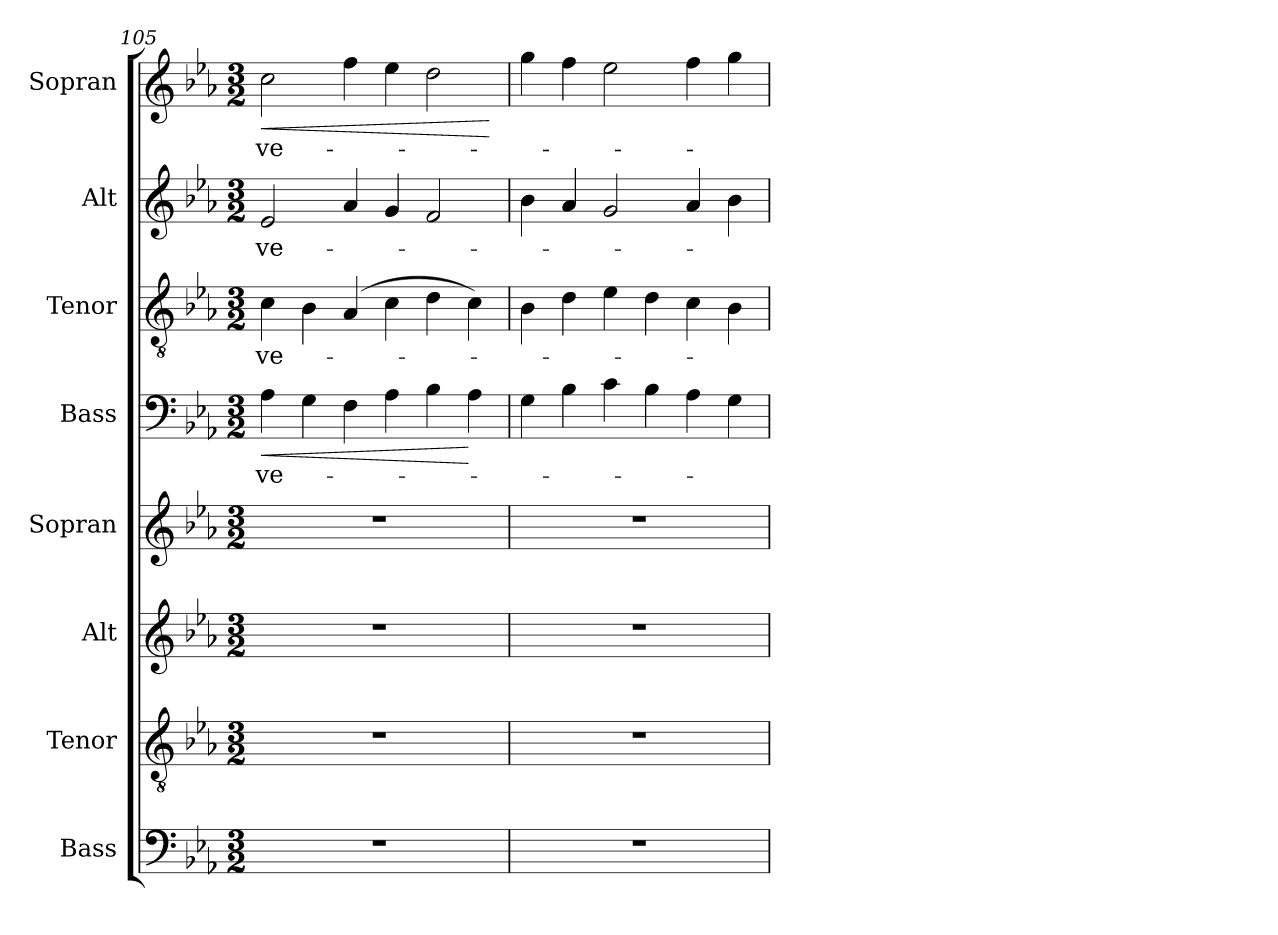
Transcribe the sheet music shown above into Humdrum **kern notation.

**kern	**kern	**kern	**kern	**kern	**text	**dynam	**kern	**text	**kern	**text	**kern	**text	**dynam
*part8	*part7	*part6	*part5	*part4	*part4	*part4	*part3	*part3	*part2	*part2	*part1	*part1	*part1
*staff8	*staff7	*staff6	*staff5	*staff4	*staff4	*staff4	*staff3	*staff3	*staff2	*staff2	*staff1	*staff1	*staff1
*I"Bass	*I"Tenor	*I"Alt	*I"Sopran	*I"Bass	*	*	*I"Tenor	*	*I"Alt	*	*I"Sopran	*	*
*I'B.	*I'T.	*I'A.	*I'S.	*I'B.	*	*	*I'T.	*	*I'A.	*	*I'S.	*	*
*clefF4	*clefGv2	*clefG2	*clefG2	*clefF4	*	*	*clefGv2	*	*clefG2	*	*clefG2	*	*
*k[b-e-a-]	*k[b-e-a-]	*k[b-e-a-]	*k[b-e-a-]	*k[b-e-a-]	*	*	*k[b-e-a-]	*	*k[b-e-a-]	*	*k[b-e-a-]	*	*
*E-:	*E-:	*E-:	*E-:	*E-:	*	*	*E-:	*	*E-:	*	*E-:	*	*
*M3/2	*M3/2	*M3/2	*M3/2	*M3/2	*	*	*M3/2	*	*M3/2	*	*M3/2	*	*
=105	=105	=105	=105	=105	=105	=105	=105	=105	=105	=105	=105	=105	=105
!	!	!	!	!	!LO:LY:b	!LO:HP:b	!	!LO:LY:b	!	!LO:LY:b	!	!LO:LY:b	!LO:HP:b
1.r	1.r	1.r	1.r	4A-\	ve-	<	4c\	ve-	2e-/	ve-	2cc\	ve-	<
.	.	.	.	4G\	.	.	4B-\	.	.	.	.	.	.
.	.	.	.	4F\	.	.	(4A-/	.	4a-/	.	4ff\	.	.
.	.	.	.	4A-\	.	.	4c\	.	4g/	.	4ee-\	.	.
.	.	.	.	4B-\	.	.	4d\	.	2f/	.	2dd\	.	.
.	.	.	.	4A-\	.	[	4c\)	.	.	.	.	.	.
.	.	.	.	.	.	.	.	.	.	.	.	.	[
=106	=106	=106	=106	=106	=106	=106	=106	=106	=106	=106	=106	=106	=106
1.r	1.r	1.r	1.r	4G\	.	.	4B-\	.	4b-\	.	4gg\	.	.
.	.	.	.	4B-\	.	.	4d\	.	4a-/	.	4ff\	.	.
.	.	.	.	4c\	.	.	4e-\	.	2g/	.	2ee-\	.	.
.	.	.	.	4B-\	.	.	4d\	.	.	.	.	.	.
.	.	.	.	4A-\	.	.	4c\	.	4a-/	.	4ff\	.	.
.	.	.	.	4G\	.	.	4B-\	.	4b-\	.	4gg\	.	.
=	=	=	=	=	=	=	=	=	=	=	=	=	=
*-	*-	*-	*-	*-	*-	*-	*-	*-	*-	*-	*-	*-	*-
